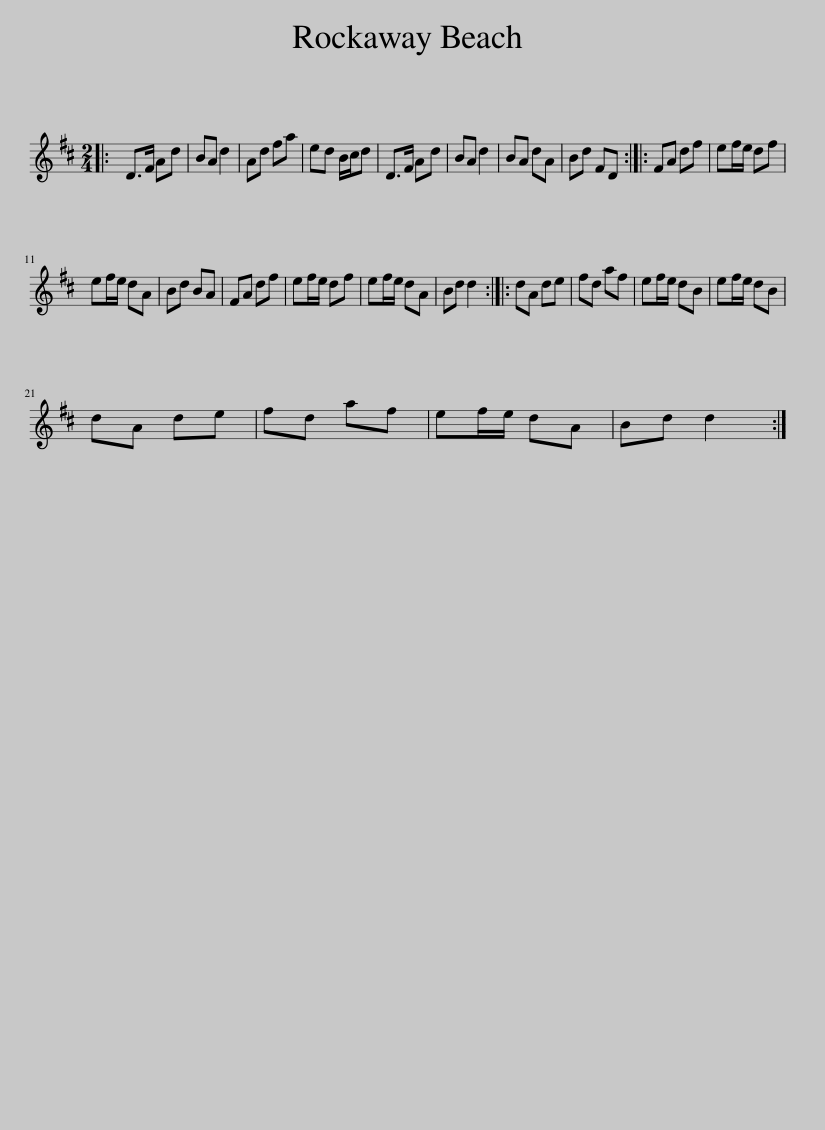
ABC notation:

X:1
L:1/8
M:2/4
I:linebreak $
K:D
V:1 treble
V:1
|: D>F Ad | BA d2 | Ad fa | ed B/c/d | D>F Ad | %5
 BA d2 | BA dA | Bd FD :: FA df | ef/e/ df |$ %10
 ef/e/ dA | Bd BA | FA df | ef/e/ df | ef/e/ dA | %15
 Bd d2 :: dA de | fd af | ef/e/ dB | ef/e/ dB |$ %20
 dA de | fd af | ef/e/ dA | Bd d2 :| %24
